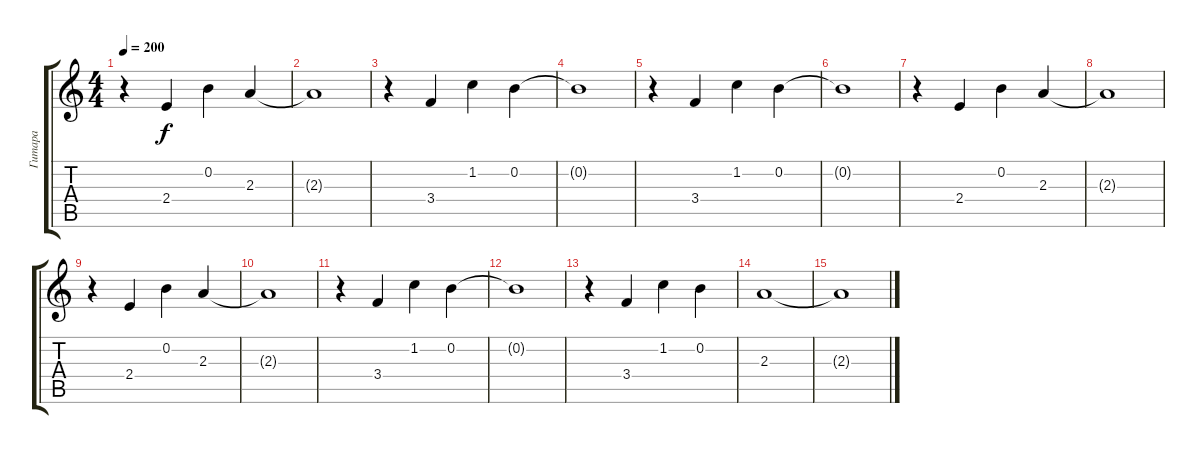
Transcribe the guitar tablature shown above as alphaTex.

\track ("Гитара" "Гитара") {instrument acousticguitarsteel}
\staff {score tabs}
\tuning (E4 B3 G3 D3 A2 E2) {hide}
\ts (4 4)
\tempo 200
\clef g2
\ks c
r.4{dy f} 2.4.4 0.2.4 2.3.4 |
2.3{t}.1 |
r.4 3.4.4 1.2.4 0.2.4 |
0.2{t}.1 |
r.4 3.4.4 1.2.4 0.2.4 |
0.2{t}.1 |
r.4 2.4.4 0.2.4 2.3.4 |
2.3{t}.1 |
r.4 2.4.4 0.2.4 2.3.4 |
2.3{t}.1 |
r.4 3.4.4 1.2.4 0.2.4 |
0.2{t}.1 |
r.4 3.4.4 1.2.4 0.2.4 |
2.3.1 |
2.3{t}.1
